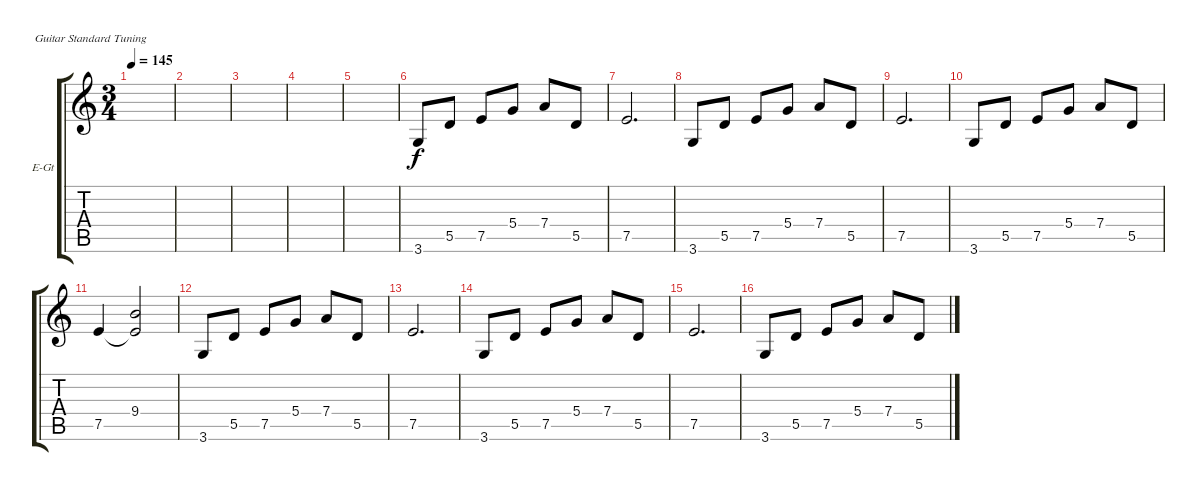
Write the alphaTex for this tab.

\defaultSystemsLayout 4
\bracketExtendMode groupsimilarinstruments
\firstSystemTrackNameOrientation horizontal
\otherSystemsTrackNameOrientation horizontal
\track ("Guitar 4" "E-Gt") {instrument electricguitarclean}
\staff {score tabs}
\tuning (E4 B3 G3 D3 A2 E2)
\ts (3 4)
\tempo 145
\clef g2
\ks c
|
|
|
|
|
3.6.8 5.5.8 7.5.8 5.4.8 7.4.8 5.5.8 |
7.5.2{d} |
3.6.8 5.5.8 7.5.8 5.4.8 7.4.8 5.5.8 |
7.5.2{d} |
3.6.8 5.5.8 7.5.8 5.4.8 7.4.8 5.5.8 |
7.5.4 (9.4 7.5{t}).2 |
3.6.8 5.5.8 7.5.8 5.4.8 7.4.8 5.5.8 |
7.5.2{d} |
3.6.8 5.5.8 7.5.8 5.4.8 7.4.8 5.5.8 |
7.5.2{d} |
3.6.8 5.5.8 7.5.8 5.4.8 7.4.8 5.5.8
